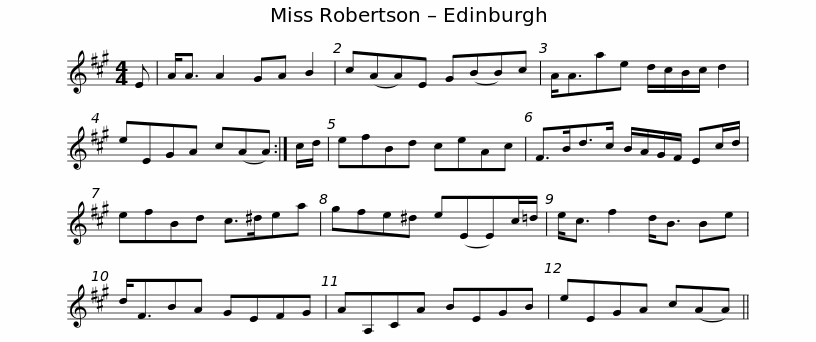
X:1
L:1/8
M:4/4
I:linebreak $
K:A
V:1 treble
V:1
 E | A<A A2 GA B2 | c(AA)E G(BB)c | A<Aae d/c/B/c/ d2 | eEGA c(AA) :| %5
 c/d/ | efBd ceAc |$ F>Bd>c B/A/G/F/ Ec/d/ | efBd c>^dea | gfe^d e(EE)c/=d/ | %10
 e<c f2 d<B Be |$ d<FBA GEFG | AA,CA BEGB | eEGA c(AA) || %14
